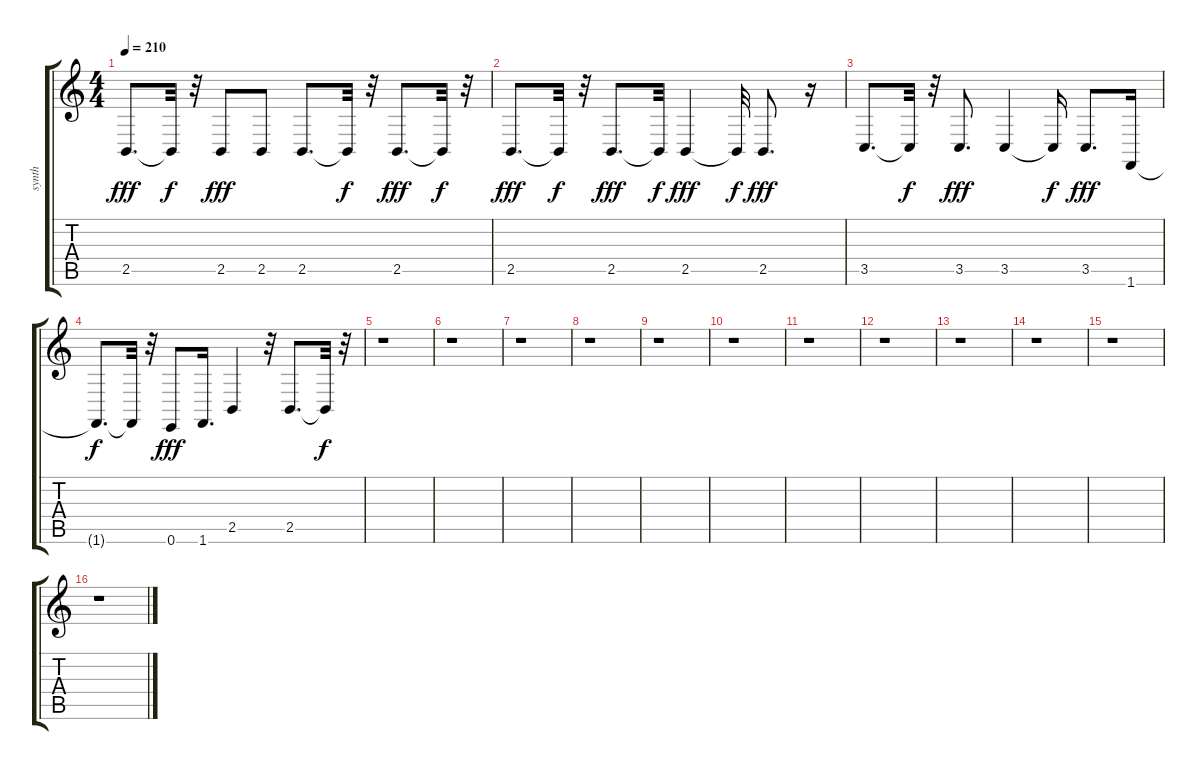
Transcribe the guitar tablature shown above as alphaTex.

\track ("synth" "synth") {instrument lead8bassandlead}
\staff {score tabs}
\tuning (E4 B3 G3 D3 A2 E2) {hide}
\ts (4 4)
\tempo 210
\clef g2
\ks c
2.5.8{d dy fff} 2.5{t}.32{dy f} r.32 2.5.8{dy fff} 2.5.8 2.5.8{d} 2.5{t}.32{dy f} r.32 2.5.8{d dy fff} 2.5{t}.32{dy f} r.32 |
2.5.8{d dy fff} 2.5{t}.32{dy f} r.32 2.5.8{d dy fff} 2.5{t}.32{dy f} 2.5.4{dy fff} 2.5{t}.32{dy f} 2.5.8{d dy fff} r.16 |
3.5.8{d} 3.5{t}.32{dy f} r.32 3.5.8{d dy fff} 3.5.4 3.5{t}.16{dy f} 3.5.8{d dy fff} 1.6.16 |
1.6{t}.8{d dy f} 1.6{t}.32 r.32 0.6.8{dy fff} 1.6.16{d} 2.5.4 r.32 2.5.8{d} 2.5{t}.32{dy f} r.32 |
r.1 |
r.1 |
r.1 |
r.1 |
r.1 |
r.1 |
r.1 |
r.1 |
r.1 |
r.1 |
r.1 |
r.1
